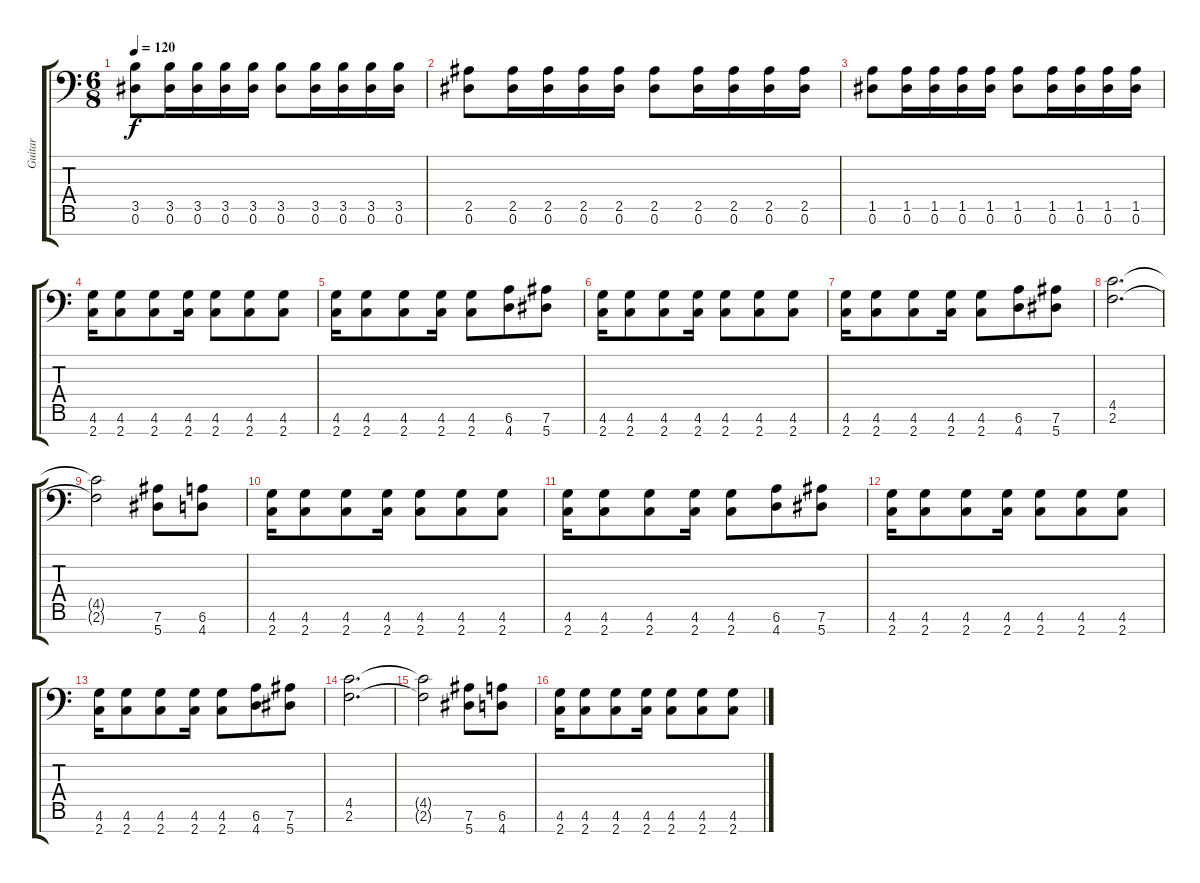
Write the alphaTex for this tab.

\track ("Guitar" "Guitar") {instrument distortionguitar}
\staff {score tabs}
\tuning (Eb4 Bb3 Gb3 Db3 Ab2 Eb2 Bb1) {hide}
\ts (6 8)
\tempo 120
\clef f4
\ks c
(3.5 0.6).8{dy f} (3.5 0.6).16 (3.5 0.6).16 (3.5 0.6).16 (3.5 0.6).16 (3.5 0.6).8 (3.5 0.6).16 (3.5 0.6).16 (3.5 0.6).16 (3.5 0.6).16 |
(2.5 0.6).8 (2.5 0.6).16 (2.5 0.6).16 (2.5 0.6).16 (2.5 0.6).16 (2.5 0.6).8 (2.5 0.6).16 (2.5 0.6).16 (2.5 0.6).16 (2.5 0.6).16 |
(1.5 0.6).8 (1.5 0.6).16 (1.5 0.6).16 (1.5 0.6).16 (1.5 0.6).16 (1.5 0.6).8 (1.5 0.6).16 (1.5 0.6).16 (1.5 0.6).16 (1.5 0.6).16 |
(4.6 2.7).16 (4.6 2.7).8 (4.6 2.7).8 (4.6 2.7).16 (4.6 2.7).8 (4.6 2.7).8 (4.6 2.7).8 |
(4.6 2.7).16 (4.6 2.7).8 (4.6 2.7).8 (4.6 2.7).16 (4.6 2.7).8 (6.6 4.7).8 (7.6 5.7).8 |
(4.6 2.7).16 (4.6 2.7).8 (4.6 2.7).8 (4.6 2.7).16 (4.6 2.7).8 (4.6 2.7).8 (4.6 2.7).8 |
(4.6 2.7).16 (4.6 2.7).8 (4.6 2.7).8 (4.6 2.7).16 (4.6 2.7).8 (6.6 4.7).8 (7.6 5.7).8 |
(4.5 2.6).2{d} |
(4.5{t} 2.6{t}).2 (7.6 5.7).8 (6.6 4.7).8 |
(4.6 2.7).16 (4.6 2.7).8 (4.6 2.7).8 (4.6 2.7).16 (4.6 2.7).8 (4.6 2.7).8 (4.6 2.7).8 |
(4.6 2.7).16 (4.6 2.7).8 (4.6 2.7).8 (4.6 2.7).16 (4.6 2.7).8 (6.6 4.7).8 (7.6 5.7).8 |
(4.6 2.7).16 (4.6 2.7).8 (4.6 2.7).8 (4.6 2.7).16 (4.6 2.7).8 (4.6 2.7).8 (4.6 2.7).8 |
(4.6 2.7).16 (4.6 2.7).8 (4.6 2.7).8 (4.6 2.7).16 (4.6 2.7).8 (6.6 4.7).8 (7.6 5.7).8 |
(4.5 2.6).2{d} |
(4.5{t} 2.6{t}).2 (7.6 5.7).8 (6.6 4.7).8 |
(4.6 2.7).16 (4.6 2.7).8 (4.6 2.7).8 (4.6 2.7).16 (4.6 2.7).8 (4.6 2.7).8 (4.6 2.7).8
